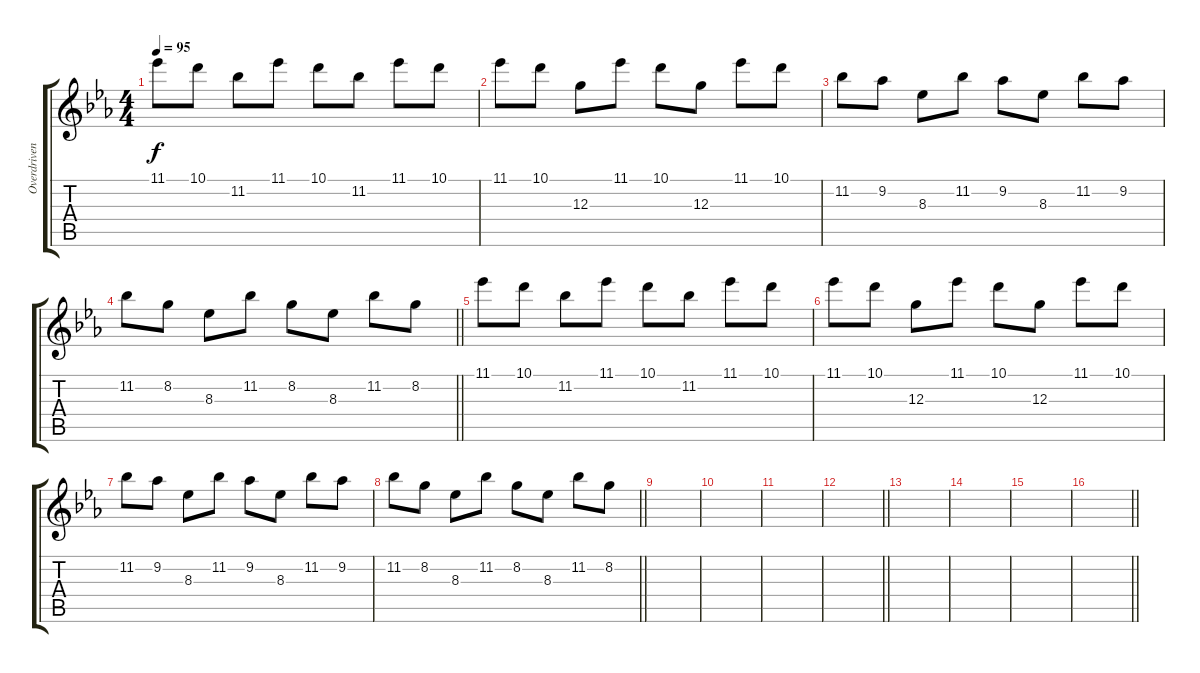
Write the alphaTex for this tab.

\track ("Overdriven Guitar" "Overdriven") {instrument overdrivenguitar}
\staff {score tabs}
\tuning (E4 B3 G3 D3 A2 E2) {hide}
\ts (4 4)
\tempo 95
\clef g2
\ks eb
11.1.8{dy f} 10.1.8 11.2.8 11.1.8 10.1.8 11.2.8 11.1.8 10.1.8 |
11.1.8 10.1.8 12.3.8 11.1.8 10.1.8 12.3.8 11.1.8 10.1.8 |
11.2.8 9.2.8 8.3.8 11.2.8 9.2.8 8.3.8 11.2.8 9.2.8 |
\barLineRight lightlight
11.2.8 8.2.8 8.3.8 11.2.8 8.2.8 8.3.8 11.2.8 8.2.8 |
11.1.8 10.1.8 11.2.8 11.1.8 10.1.8 11.2.8 11.1.8 10.1.8 |
11.1.8 10.1.8 12.3.8 11.1.8 10.1.8 12.3.8 11.1.8 10.1.8 |
11.2.8 9.2.8 8.3.8 11.2.8 9.2.8 8.3.8 11.2.8 9.2.8 |
\barLineRight lightlight
11.2.8 8.2.8 8.3.8 11.2.8 8.2.8 8.3.8 11.2.8 8.2.8 |
|
|
|
\barLineRight lightlight
|
|
|
|
\barLineRight lightlight
